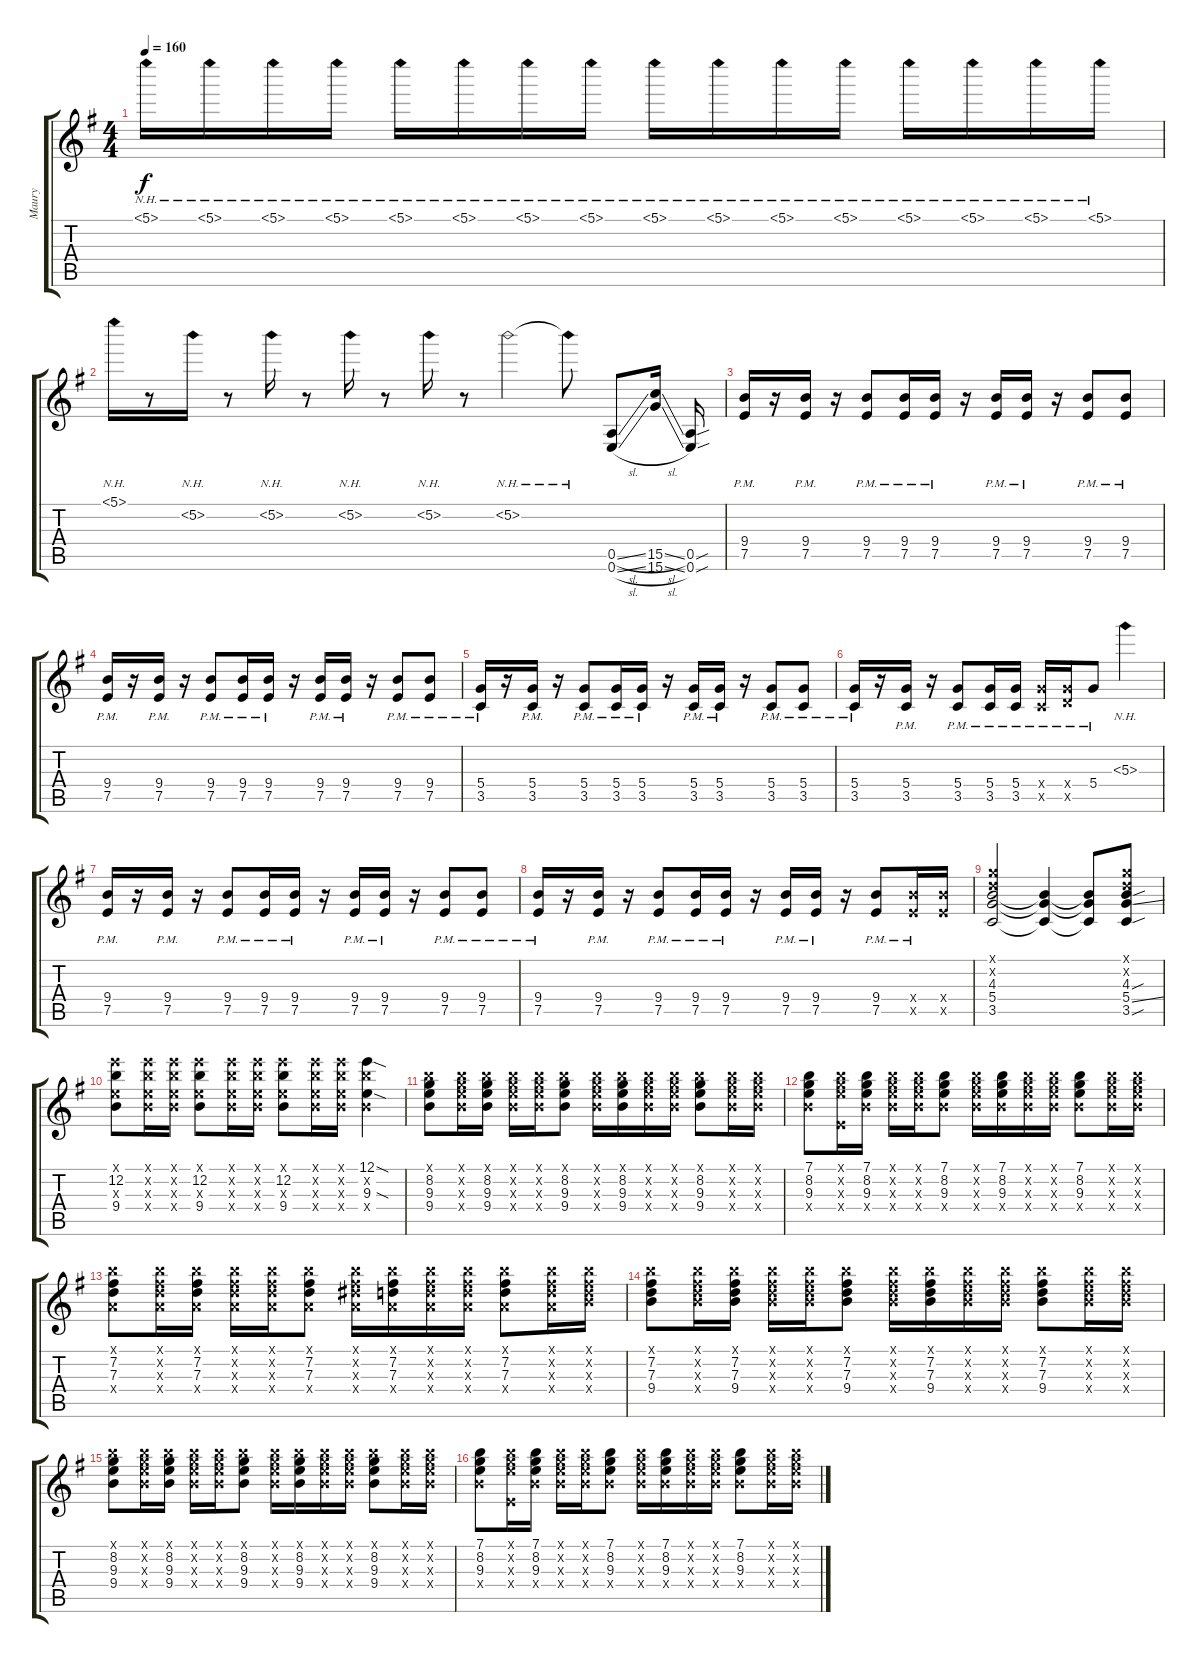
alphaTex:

\track ("Maury" "Maury") {instrument overdrivenguitar}
\staff {score tabs}
\tuning (E4 B3 G3 D3 A2 E2) {hide}
\ts (4 4)
\tempo 160
\clef g2
\ks g
5.1{nh}.16{dy f} 5.1{nh}.16 5.1{nh}.16 5.1{nh}.16 5.1{nh}.16 5.1{nh}.16 5.1{nh}.16 5.1{nh}.16 5.1{nh}.16 5.1{nh}.16 5.1{nh}.16 5.1{nh}.16 5.1{nh}.16 5.1{nh}.16 5.1{nh}.16 5.1{nh}.16 |
5.1{nh}.16 r.8 5.2{nh}.16 r.8 5.2{nh}.16 r.8 5.2{nh}.16 r.8 5.2{nh}.16 r.8 5.2{nh}.2 5.2{nh t}.8 (0.5{sl} 0.6{sl}).8 (15.5{sl} 15.6{sl}).16 (0.5{sou} 0.6{sou}).16 |
(9.4{pm} 7.5{pm}).16 r.16 (9.4{pm} 7.5{pm}).16 r.16 (9.4{pm} 7.5{pm}).8 (9.4{pm} 7.5{pm}).16 (9.4{pm} 7.5{pm}).16 r.16 (9.4{pm} 7.5{pm}).16 (9.4{pm} 7.5{pm}).16 r.16 (9.4{pm} 7.5{pm}).8 (9.4{pm} 7.5{pm}).8 |
(9.4{pm} 7.5{pm}).16 r.16 (9.4{pm} 7.5{pm}).16 r.16 (9.4{pm} 7.5{pm}).8 (9.4{pm} 7.5{pm}).16 (9.4{pm} 7.5{pm}).16 r.16 (9.4{pm} 7.5{pm}).16 (9.4{pm} 7.5{pm}).16 r.16 (9.4{pm} 7.5{pm}).8 (9.4{pm} 7.5{pm}).8 |
(5.4{pm} 3.5{pm}).16 r.16 (5.4{pm} 3.5{pm}).16 r.16 (5.4{pm} 3.5{pm}).8 (5.4{pm} 3.5{pm}).16 (5.4{pm} 3.5{pm}).16 r.16 (5.4{pm} 3.5{pm}).16 (5.4{pm} 3.5{pm}).16 r.16 (5.4{pm} 3.5{pm}).8 (5.4{pm} 3.5{pm}).8 |
(5.4{pm} 3.5{pm}).16 r.16 (5.4{pm} 3.5{pm}).16 r.16 (5.4{pm} 3.5{pm}).8 (5.4{pm} 3.5{pm}).16 (5.4{pm} 3.5{pm}).16 (5.4{pm x} 3.5{pm x}).16 (5.4{pm x} 5.5{pm x}).16 5.4{pm}.8 5.3{nh}.4 |
(9.4{pm} 7.5{pm}).16 r.16 (9.4{pm} 7.5{pm}).16 r.16 (9.4{pm} 7.5{pm}).8 (9.4{pm} 7.5{pm}).16 (9.4{pm} 7.5{pm}).16 r.16 (9.4{pm} 7.5{pm}).16 (9.4{pm} 7.5{pm}).16 r.16 (9.4{pm} 7.5{pm}).8 (9.4{pm} 7.5{pm}).8 |
(9.4{pm} 7.5{pm}).16 r.16 (9.4{pm} 7.5{pm}).16 r.16 (9.4{pm} 7.5{pm}).8 (9.4{pm} 7.5{pm}).16 (9.4{pm} 7.5{pm}).16 r.16 (9.4{pm} 7.5{pm}).16 (9.4{pm} 7.5{pm}).16 r.16 (9.4{pm} 7.5{pm}).8 (9.4{pm x} 7.5{pm x}).16 (9.4{x} 7.5{x}).16 |
(3.1{x} 3.2{x} 4.3 5.4 3.5).2 (4.3{t} 5.4{t} 3.5{t}).4 (4.3{t} 5.4{t} 3.5{t}).8 (3.1{x} 3.2{x} 4.3{sou} 5.4{ss} 3.5{sou}).8 |
(12.1{x} 12.2 9.3{x} 9.4).8 (12.1{x} 12.2{x} 9.3{x} 9.4{x}).16 (12.1{x} 12.2{x} 9.3{x} 9.4{x}).16 (12.1{x} 12.2 9.3{x} 9.4).8 (12.1{x} 12.2{x} 9.3{x} 9.4{x}).16 (12.1{x} 12.2{x} 9.3{x} 9.4{x}).16 (12.1{x} 12.2 9.3{x} 9.4).8 (12.1{x} 12.2{x} 9.3{x} 9.4{x}).16 (12.1{x} 12.2{x} 9.3{x} 9.4{x}).16 (12.1{sod} 12.2{x} 9.3{sod} 9.4{x}).4 |
(7.1{x} 8.2 9.3 9.4).8 (7.1{x} 8.2{x} 9.3{x} 9.4{x}).16 (7.1{x} 8.2 9.3 9.4).16 (7.1{x} 8.2{x} 9.3{x} 9.4{x}).16 (7.1{x} 8.2{x} 9.3{x} 9.4{x}).16 (7.1{x} 8.2 9.3 9.4).8 (7.1{x} 8.2{x} 9.3{x} 9.4{x}).16 (7.1{x} 8.2 9.3 9.4).16 (7.1{x} 8.2{x} 9.3{x} 9.4{x}).16 (7.1{x} 8.2{x} 9.3{x} 9.4{x}).16 (7.1{x} 8.2 9.3 9.4).8 (7.1{x} 8.2{x} 9.3{x} 9.4{x}).16 (7.1{x} 8.2{x} 9.3{x} 9.4{x}).16 |
(7.1 8.2 9.3 9.4{x}).8 (7.1{x} 8.2{x} 9.3{x} 2.4{x}).16 (7.1 8.2 9.3 9.4{x}).16 (7.1{x} 8.2{x} 9.3{x} 9.4{x}).16 (7.1{x} 8.2{x} 9.3{x} 9.4{x}).16 (7.1 8.2 9.3 9.4{x}).8 (7.1{x} 8.2{x} 9.3{x} 9.4{x}).16 (7.1 8.2 9.3 9.4{x}).16 (7.1{x} 8.2{x} 9.3{x} 9.4{x}).16 (7.1{x} 8.2{x} 9.3{x} 9.4{x}).16 (7.1 8.2 9.3 9.4{x}).8 (7.1{x} 8.2{x} 9.3{x} 9.4{x}).16 (7.1{x} 8.2{x} 9.3{x} 9.4{x}).16 |
(7.1{x} 7.2 7.3 7.4{x}).8 (7.1{x} 7.2{x} 7.3{x} 7.4{x}).16 (7.1{x} 7.2 7.3 7.4{x}).16 (7.1{x} 7.2{x} 7.3{x} 7.4{x}).16 (7.1{x} 7.2{x} 7.3{x} 7.4{x}).16 (7.1{x} 7.2 7.3 7.4{x}).8 (7.1{x} 7.2{x} 8.3{x} 7.4{x}).16 (7.1{x} 7.2 7.3 7.4{x}).16 (7.1{x} 7.2{x} 7.3{x} 7.4{x}).16 (7.1{x} 7.2{x} 7.3{x} 7.4{x}).16 (7.1{x} 7.2 7.3 7.4{x}).8 (7.1{x} 7.2{x} 7.3{x} 7.4{x}).16 (7.1{x} 7.2{x} 7.3{x} 9.4{x}).16 |
(7.1{x} 7.2 7.3 9.4).8 (7.1{x} 7.2{x} 7.3{x} 9.4{x}).16 (7.1{x} 7.2 7.3 9.4).16 (7.1{x} 7.2{x} 7.3{x} 9.4{x}).16 (7.1{x} 7.2{x} 7.3{x} 9.4{x}).16 (7.1{x} 7.2 7.3 9.4).8 (7.1{x} 7.2{x} 7.3{x} 9.4{x}).16 (7.1{x} 7.2 7.3 9.4).16 (7.1{x} 7.2{x} 7.3{x} 9.4{x}).16 (7.1{x} 7.2{x} 7.3{x} 9.4{x}).16 (7.1{x} 7.2 7.3 9.4).8 (7.1{x} 7.2{x} 7.3{x} 9.4{x}).16 (7.1{x} 7.2{x} 7.3{x} 9.4{x}).16 |
(7.1{x} 8.2 9.3 9.4).8 (7.1{x} 8.2{x} 9.3{x} 9.4{x}).16 (7.1{x} 8.2 9.3 9.4).16 (7.1{x} 8.2{x} 9.3{x} 9.4{x}).16 (7.1{x} 8.2{x} 9.3{x} 9.4{x}).16 (7.1{x} 8.2 9.3 9.4).8 (7.1{x} 8.2{x} 9.3{x} 9.4{x}).16 (7.1{x} 8.2 9.3 9.4).16 (7.1{x} 8.2{x} 9.3{x} 9.4{x}).16 (7.1{x} 8.2{x} 9.3{x} 9.4{x}).16 (7.1{x} 8.2 9.3 9.4).8 (7.1{x} 8.2{x} 9.3{x} 9.4{x}).16 (7.1{x} 8.2{x} 9.3{x} 9.4{x}).16 |
(7.1 8.2 9.3 9.4{x}).8 (7.1{x} 8.2{x} 9.3{x} 2.4{x}).16 (7.1 8.2 9.3 9.4{x}).16 (7.1{x} 8.2{x} 9.3{x} 9.4{x}).16 (7.1{x} 8.2{x} 9.3{x} 9.4{x}).16 (7.1 8.2 9.3 9.4{x}).8 (7.1{x} 8.2{x} 9.3{x} 9.4{x}).16 (7.1 8.2 9.3 9.4{x}).16 (7.1{x} 8.2{x} 9.3{x} 9.4{x}).16 (7.1{x} 8.2{x} 9.3{x} 9.4{x}).16 (7.1 8.2 9.3 9.4{x}).8 (7.1{x} 8.2{x} 9.3{x} 9.4{x}).16 (7.1{x} 8.2{x} 9.3{x} 9.4{x}).16
